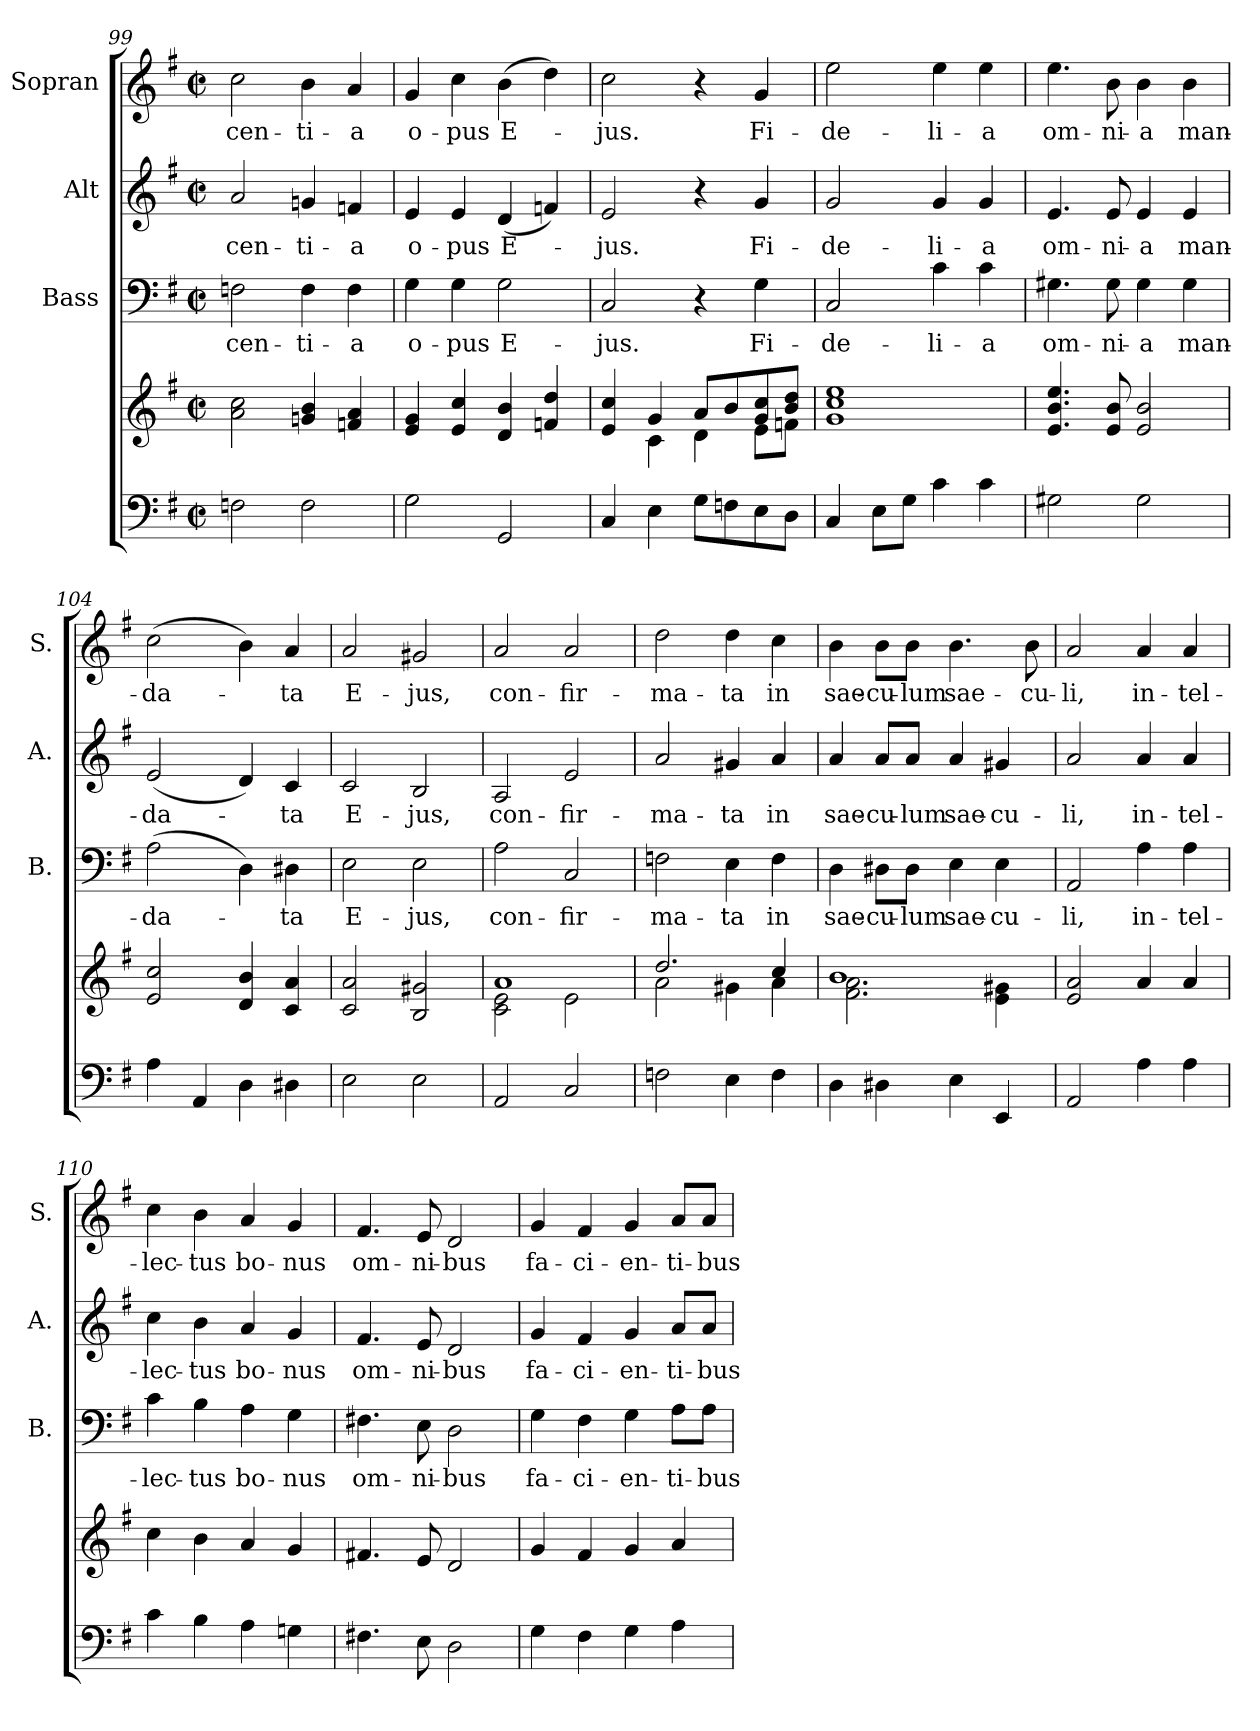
**kern	**kern	**kern	**text	**kern	**text	**kern	**text
*part4	*part4	*part3	*part3	*part2	*part2	*part1	*part1
*staff5	*staff4	*staff3	*staff3	*staff2	*staff2	*staff1	*staff1
*	*	*I"Bass	*	*I"Alt	*	*I"Sopran	*
*	*	*I'B.	*	*I'A.	*	*I'S.	*
*clefF4	*clefG2	*clefF4	*	*clefG2	*	*clefG2	*
*k[f#]	*k[f#]	*k[f#]	*	*k[f#]	*	*k[f#]	*
*G:	*G:	*G:	*	*G:	*	*G:	*
*M2/2	*M2/2	*M2/2	*	*M2/2	*	*M2/2	*
*met(c|)	*met(c|)	*met(c|)	*	*met(c|)	*	*met(c|)	*
=99	=99	=99	=99	=99	=99	=99	=99
!	!	!	!LO:LY:b	!	!LO:LY:b	!	!LO:LY:b
2Fn\	2a\ 2cc\	2Fn\	-cen-	2a/	-cen-	2cc\	-cen-
!	!	!	!LO:LY:b	!	!LO:LY:b	!	!LO:LY:b
2F\	4gn/ 4b/	4F\	-ti-	4gn/	-ti-	4b\	-ti-
!	!	!	!LO:LY:b	!	!LO:LY:b	!	!LO:LY:b
.	4fn/ 4a/	4F\	-a	4fn/	-a	4a/	-a
=100	=100	=100	=100	=100	=100	=100	=100
!	!	!	!LO:LY:b	!	!LO:LY:b	!	!LO:LY:b
2G\	4e/ 4g/	4G\	o-	4e/	o-	4g/	o-
!	!	!	!LO:LY:b	!	!LO:LY:b	!	!LO:LY:b
.	4e/ 4cc/	4G\	-pus	4e/	-pus	4cc\	-pus
!	!	!	!LO:LY:b	!	!LO:LY:b	!	!LO:LY:b
2GG/	4d/ 4b/	2G\	E-	(<4d/	E-	(>4b\	E-
.	4fn/ 4dd/	.	.	4fn/)	.	4dd\)	.
=101	=101	=101	=101	=101	=101	=101	=101
*	*^	*	*	*	*	*	*
!	!	!	!	!LO:LY:b	!	!LO:LY:b	!	!LO:LY:b
4C/	4e/ 4cc/	4ryy	2C/	-jus.	2e/	-jus.	2cc\	-jus.
4E\	4g/	4c\	.	.	.	.	.	.
8G\L	8a/L	4d\	4r	.	4r	.	4r	.
8F\	8b/	.	.	.	.	.	.	.
!	!	!	!	!LO:LY:b	!	!LO:LY:b	!	!LO:LY:b
8E\	8g/ 8cc/	8e\L	4G\	Fi-	4g/	Fi-	4g/	Fi-
8D\J	8b/ 8dd/J	8fn\J	.	.	.	.	.	.
=102	=102	=102	=102	=102	=102	=102	=102	=102
!	!	!	!	!LO:LY:b	!	!LO:LY:b	!	!LO:LY:b
*	*v	*v	*	*	*	*	*	*
4C/	1g 1cc 1ee	2C/	-de-	2g/	-de-	2ee\	-de-
8E\L	.	.	.	.	.	.	.
8G\J	.	.	.	.	.	.	.
!	!	!	!LO:LY:b	!	!LO:LY:b	!	!LO:LY:b
4c\	.	4c\	-li-	4g/	-li-	4ee\	-li-
!	!	!	!LO:LY:b	!	!LO:LY:b	!	!LO:LY:b
4c\	.	4c\	-a	4g/	-a	4ee\	-a
!!LO:PB:g=z
=103	=103	=103	=103	=103	=103	=103	=103
!	!	!	!LO:LY:b	!	!LO:LY:b	!	!LO:LY:b
2G#X\	4.e/ 4.b/ 4.ee/	4.G#X\	om-	4.e/	om-	4.ee\	om-
!	!	!	!LO:LY:b	!	!LO:LY:b	!	!LO:LY:b
.	8e/ 8b/	8G#\	-ni-	8e/	-ni-	8b\	-ni-
!	!	!	!LO:LY:b	!	!LO:LY:b	!	!LO:LY:b
2G#\	2e/ 2b/	4G#\	-a	4e/	-a	4b\	-a
!	!	!	!LO:LY:b	!	!LO:LY:b	!	!LO:LY:b
.	.	4G#\	man-	4e/	man-	4b\	man-
=104	=104	=104	=104	=104	=104	=104	=104
!	!	!	!LO:LY:b	!	!LO:LY:b	!	!LO:LY:b
4A\	2e/ 2cc/	(>2A\	-da-	(<2e/	-da-	(>2cc\	-da-
4AA/	.	.	.	.	.	.	.
4D\	4d/ 4b/	4D\)	.	4d/)	.	4b\)	.
!	!	!	!LO:LY:b	!	!LO:LY:b	!	!LO:LY:b
4D#X\	4c/ 4a/	4D#X\	-ta	4c/	-ta	4a/	-ta
=105	=105	=105	=105	=105	=105	=105	=105
!	!	!	!LO:LY:b	!	!LO:LY:b	!	!LO:LY:b
2E\	2c/ 2a/	2E\	E-	2c/	E-	2a/	E-
!	!	!	!LO:LY:b	!	!LO:LY:b	!	!LO:LY:b
2E\	2B/ 2g#X/	2E\	-jus,	2B/	-jus,	2g#X/	-jus,
=106	=106	=106	=106	=106	=106	=106	=106
*	*^	*	*	*	*	*	*
!	!	!	!	!LO:LY:b	!	!LO:LY:b	!	!LO:LY:b
2AA/	1a	2c\ 2e\	2A\	con-	2A/	con-	2a/	con-
!	!	!	!	!LO:LY:b	!	!LO:LY:b	!	!LO:LY:b
2C/	.	2e\	2C/	-fir-	2e/	-fir-	2a/	-fir-
=107	=107	=107	=107	=107	=107	=107	=107	=107
!	!	!	!	!LO:LY:b	!	!LO:LY:b	!	!LO:LY:b
2Fn\	2.dd/	2a\	2Fn\	-ma-	2a/	-ma-	2dd\	-ma-
!	!	!	!	!LO:LY:b	!	!LO:LY:b	!	!LO:LY:b
4E\	.	4g#X\	4E\	-ta	4g#X/	-ta	4dd\	-ta
!	!	!	!	!LO:LY:b	!	!LO:LY:b	!	!LO:LY:b
4F\	4cc/	4a\	4F\	in	4a/	in	4cc\	in
=108	=108	=108	=108	=108	=108	=108	=108	=108
!	!	!	!	!LO:LY:b	!	!LO:LY:b	!	!LO:LY:b
4D\	1b	2.f#\ 2.a\	4D\	sae-	4a/	sae-	4b\	sae-
!	!	!	!	!LO:LY:b	!	!LO:LY:b	!	!LO:LY:b
4D#X\	.	.	8D#X\L	-cu-	8a/L	-cu-	8b\L	-cu-
!	!	!	!	!LO:LY:b	!	!LO:LY:b	!	!LO:LY:b
.	.	.	8D#\J	-lum	8a/J	-lum	8b\J	-lum
!	!	!	!	!LO:LY:b	!	!LO:LY:b	!	!LO:LY:b
4E\	.	.	4E\	sae-	4a/	sae-	4.b\	sae-
!	!	!	!	!LO:LY:b	!	!LO:LY:b	!	!
4EE/	.	4e\ 4g#X\	4E\	-cu-	4g#X/	-cu-	.	.
!	!	!	!	!	!	!	!	!LO:LY:b
.	.	.	.	.	.	.	8b\	-cu-
*	*v	*v	*	*	*	*	*	*
!!LO:LB:g=z
=109	=109	=109	=109	=109	=109	=109	=109
!	!	!	!LO:LY:b	!	!LO:LY:b	!	!LO:LY:b
2AA/	2e/ 2a/	2AA/	-li,	2a/	-li,	2a/	-li,
!	!	!	!LO:LY:b	!	!LO:LY:b	!	!LO:LY:b
4A\	4a/	4A\	in-	4a/	in-	4a/	in-
!	!	!	!LO:LY:b	!	!LO:LY:b	!	!LO:LY:b
4A\	4a/	4A\	-tel-	4a/	-tel-	4a/	-tel-
=110	=110	=110	=110	=110	=110	=110	=110
!	!	!	!LO:LY:b	!	!LO:LY:b	!	!LO:LY:b
4c\	4cc\	4c\	-lec-	4cc\	-lec-	4cc\	-lec-
!	!	!	!LO:LY:b	!	!LO:LY:b	!	!LO:LY:b
4B\	4b\	4B\	-tus	4b\	-tus	4b\	-tus
!	!	!	!LO:LY:b	!	!LO:LY:b	!	!LO:LY:b
4A\	4a/	4A\	bo-	4a/	bo-	4a/	bo-
!	!	!	!LO:LY:b	!	!LO:LY:b	!	!LO:LY:b
4Gn\	4g/	4G\	-nus	4g/	-nus	4g/	-nus
=111	=111	=111	=111	=111	=111	=111	=111
!	!	!	!LO:LY:b	!	!LO:LY:b	!	!LO:LY:b
4.F#X\	4.f#X/	4.F#X\	om-	4.f#/	om-	4.f#/	om-
!	!	!	!LO:LY:b	!	!LO:LY:b	!	!LO:LY:b
8E\	8e/	8E\	-ni-	8e/	-ni-	8e/	-ni-
!	!	!	!LO:LY:b	!	!LO:LY:b	!	!LO:LY:b
2D\	2d/	2D\	-bus	2d/	-bus	2d/	-bus
=112	=112	=112	=112	=112	=112	=112	=112
!	!	!	!LO:LY:b	!	!LO:LY:b	!	!LO:LY:b
4G\	4g/	4G\	fa-	4g/	fa-	4g/	fa-
!	!	!	!LO:LY:b	!	!LO:LY:b	!	!LO:LY:b
4F#\	4f#/	4F#\	-ci-	4f#/	-ci-	4f#/	-ci-
!	!	!	!LO:LY:b	!	!LO:LY:b	!	!LO:LY:b
4G\	4g/	4G\	-en-	4g/	-en-	4g/	-en-
!	!	!	!LO:LY:b	!	!LO:LY:b	!	!LO:LY:b
4A\	4a/	8A\L	-ti-	8a/L	-ti-	8a/L	-ti-
!	!	!	!LO:LY:b	!	!LO:LY:b	!	!LO:LY:b
.	.	8A\J	-bus	8a/J	-bus	8a/J	-bus
=	=	=	=	=	=	=	=
*-	*-	*-	*-	*-	*-	*-	*-
